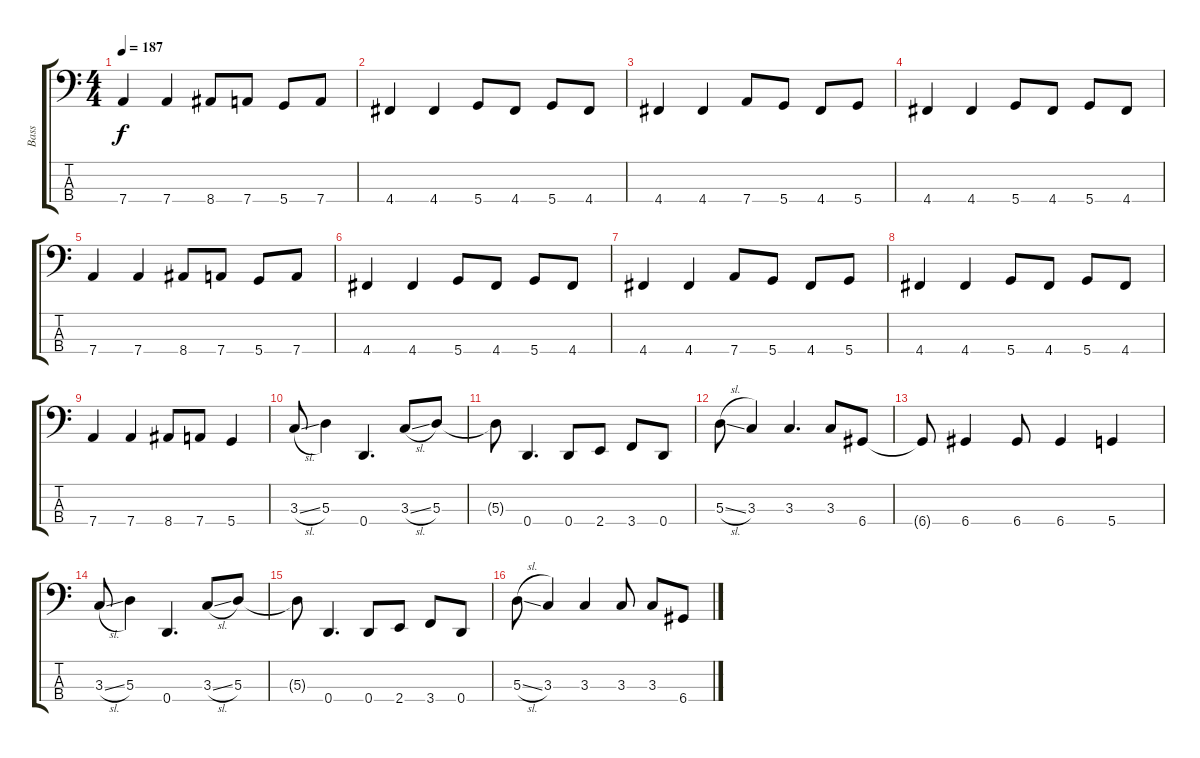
\track ("Bass" "Bass") {instrument electricbassfinger}
\staff {score tabs}
\tuning (G2 D2 A1 D1) {hide}
\ts (4 4)
\tempo 187
\clef f4
\ks c
7.4.4{dy f} 7.4.4 8.4.8 7.4.8 5.4.8 7.4.8 |
4.4.4 4.4.4 5.4.8 4.4.8 5.4.8 4.4.8 |
4.4.4 4.4.4 7.4.8 5.4.8 4.4.8 5.4.8 |
4.4.4 4.4.4 5.4.8 4.4.8 5.4.8 4.4.8 |
7.4.4 7.4.4 8.4.8 7.4.8 5.4.8 7.4.8 |
4.4.4 4.4.4 5.4.8 4.4.8 5.4.8 4.4.8 |
4.4.4 4.4.4 7.4.8 5.4.8 4.4.8 5.4.8 |
4.4.4 4.4.4 5.4.8 4.4.8 5.4.8 4.4.8 |
7.4.4 7.4.4 8.4.8 7.4.8 5.4.4 |
3.3{sl}.8 5.3.4 0.4.4{d} 3.3{sl}.8 5.3.8 |
5.3{t}.8 0.4.4{d} 0.4.8 2.4.8 3.4.8 0.4.8 |
5.3{sl}.8 3.3.4 3.3.4{d} 3.3.8 6.4.8 |
6.4{t}.8 6.4.4 6.4.8 6.4.4 5.4.4 |
3.3{sl}.8 5.3.4 0.4.4{d} 3.3{sl}.8 5.3.8 |
5.3{t}.8 0.4.4{d} 0.4.8 2.4.8 3.4.8 0.4.8 |
5.3{sl}.8 3.3.4 3.3.4 3.3.8 3.3.8 6.4.8
